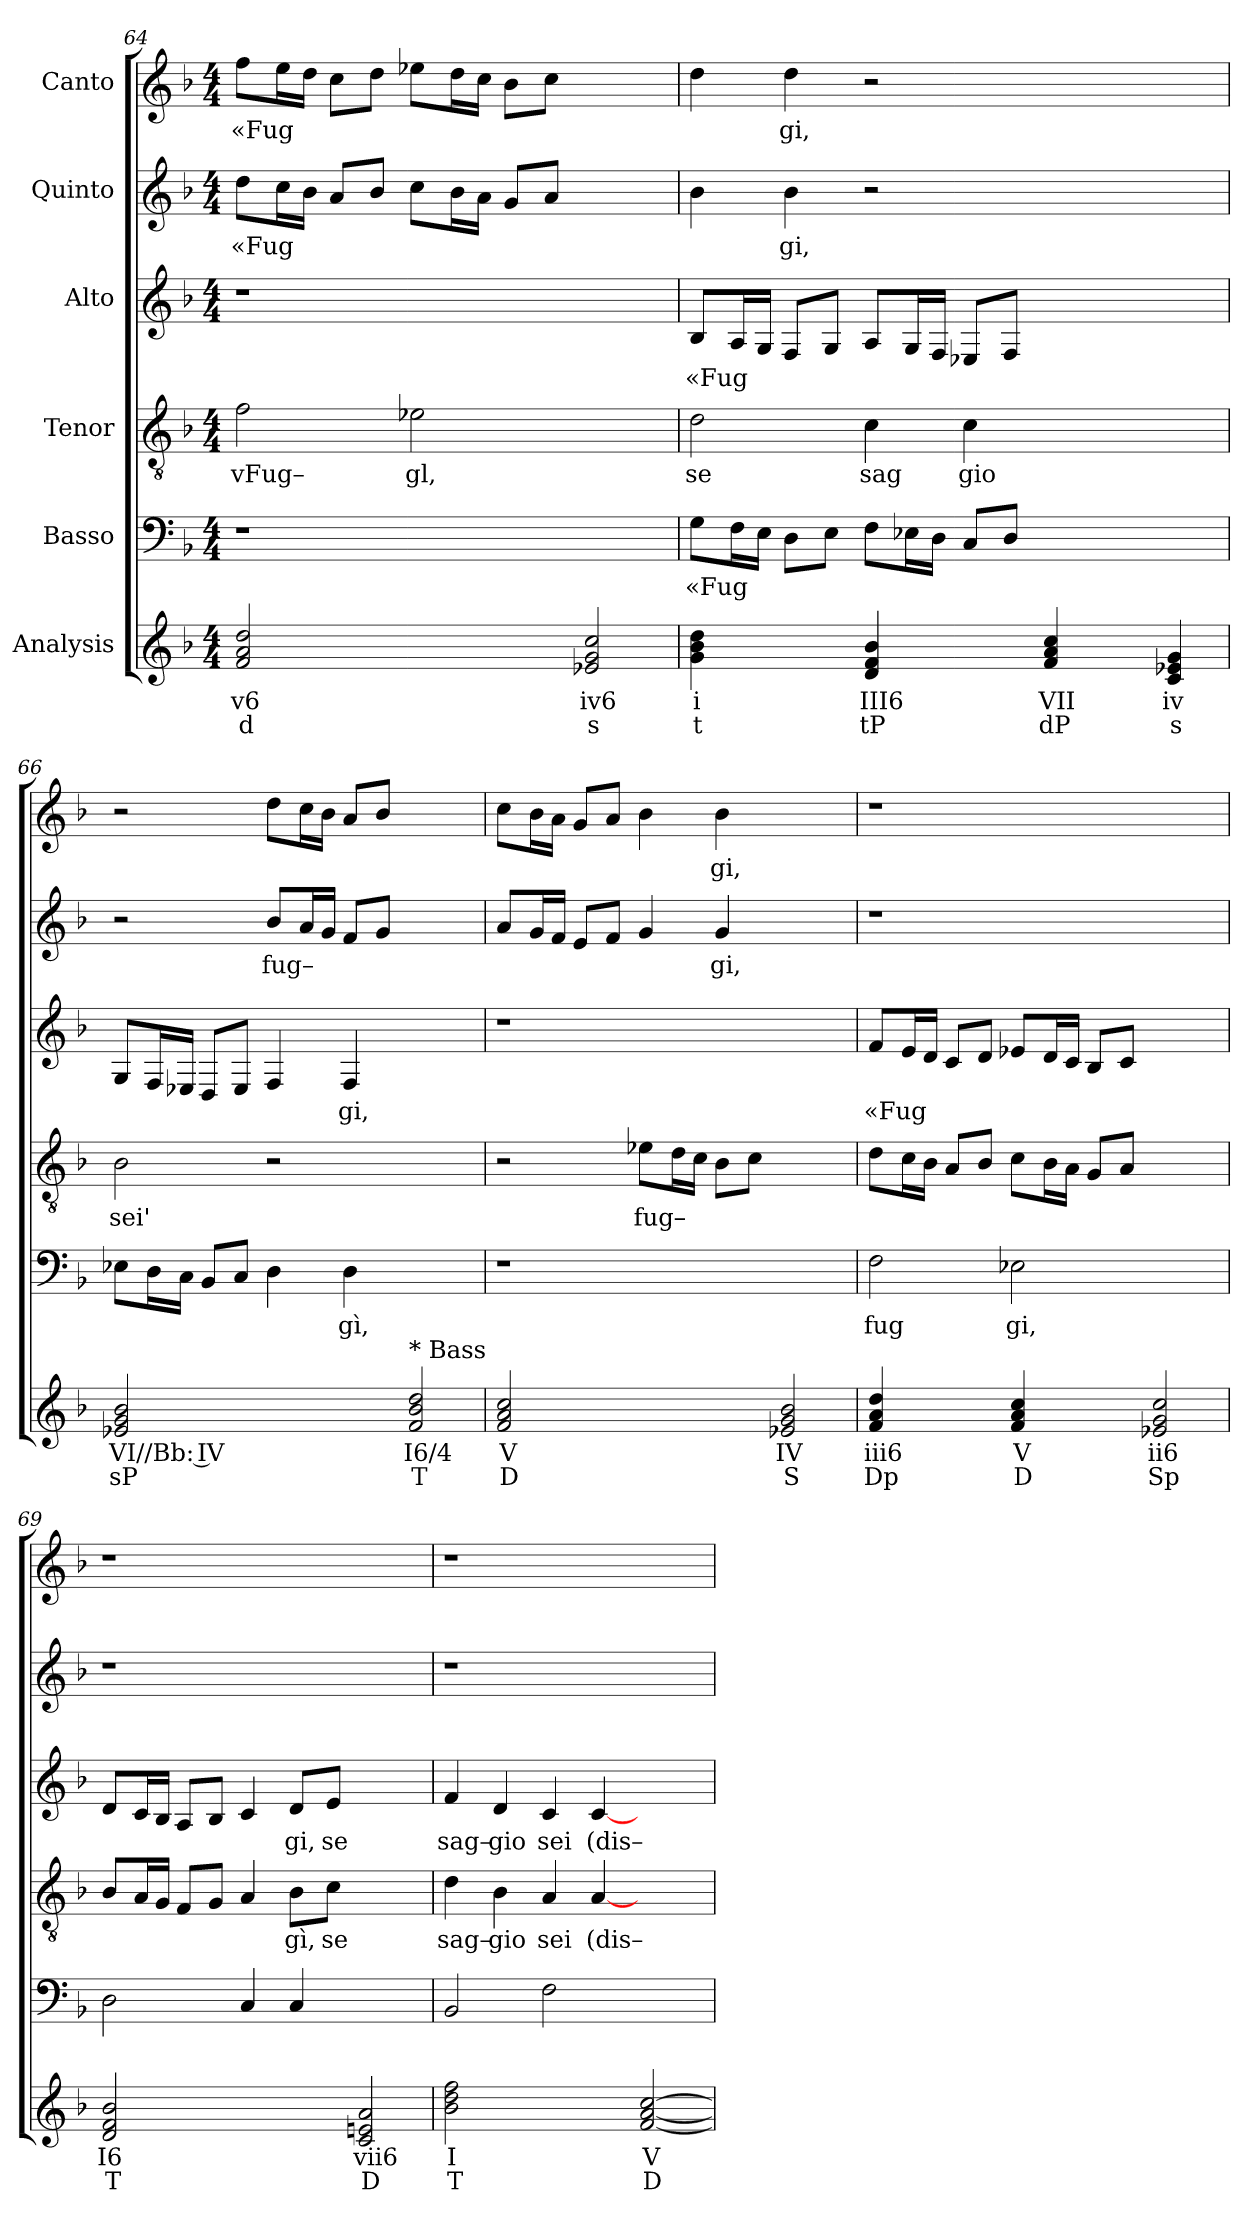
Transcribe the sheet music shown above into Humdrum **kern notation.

**kern	**text	**text	**kern	**text	**kern	**text	**kern	**text	**kern	**text	**kern	**text
*part6	*part6	*part6	*part5	*part5	*part4	*part4	*part3	*part3	*part2	*part2	*part1	*part1
*staff6	*staff6	*staff6	*staff5	*staff5	*staff4	*staff4	*staff3	*staff3	*staff2	*staff2	*staff1	*staff1
*I"Analysis	*	*	*I"Basso	*	*I"Tenor	*	*I"Alto	*	*I"Quinto	*	*I"Canto	*
*	*	*	*clefF4	*	*clefGv2	*	*clefG2	*	*clefG2	*	*clefG2	*
*k[b-]	*	*	*k[b-]	*	*k[b-]	*	*k[b-]	*	*k[b-]	*	*k[b-]	*
*	*	*	*F:	*	*F:	*	*F:	*	*F:	*	*F:	*
*M4/4	*	*	*M4/4	*	*M4/4	*	*M4/4	*	*M4/4	*	*M4/4	*
=64	=64	=64	=64	=64	=64	=64	=64	=64	=64	=64	=64	=64
!	!	!	!	!	!	!LO:LY:b	!	!	!	!	!	!
!	!	!	!	!	!	!	!	!	!	!LO:LY:b	!	!
!	!	!	!	!	!	!	!	!	!	!	!	!LO:LY:b
2f 2a 2dd	v6	d	1r	.	2f\	vFug–	1r	.	8dd\L	«Fug	8ff\L	«Fug
.	.	.	.	.	.	.	.	.	16cc\L	.	16ee\L	.
.	.	.	.	.	.	.	.	.	16b-\JJ	.	16dd\JJ	.
.	.	.	.	.	.	.	.	.	8a/L	.	8cc\L	.
.	.	.	.	.	.	.	.	.	8b-/J	.	8dd\J	.
!	!	!	!	!	!	!LO:LY:b	!	!	!	!	!	!
2ryy	.	.	.	.	2e-X\	gl,	.	.	8cc\L	.	8ee-X\L	.
.	.	.	.	.	.	.	.	.	16b-\L	.	16dd\L	.
.	.	.	.	.	.	.	.	.	16a\JJ	.	16cc\JJ	.
.	.	.	.	.	.	.	.	.	8g/L	.	8b-\L	.
.	.	.	.	.	.	.	.	.	8a/J	.	8cc\J	.
2e-X 2g 2cc	iv6	s	2ryy	.	2ryy	.	2ryy	.	2ryy	.	2ryy	.
=65	=65	=65	=65	=65	=65	=65	=65	=65	=65	=65	=65	=65
!	!	!	!	!LO:LY:b	!	!	!	!	!	!	!	!
!	!	!	!	!	!	!LO:LY:b	!	!	!	!	!	!
!	!	!	!	!	!	!	!	!LO:LY:b	!	!	!	!
4g 4b- 4dd	i	t	8G\L	«Fug	2d\	se	8B-/L	«Fug	4b-\	.	4dd\	.
.	.	.	16F\L	.	.	.	16A/L	.	.	.	.	.
.	.	.	16E\JJ	.	.	.	16G/JJ	.	.	.	.	.
!	!	!	!	!	!	!	!	!	!	!LO:LY:b	!	!
!	!	!	!	!	!	!	!	!	!	!	!	!LO:LY:b
4ryy	.	.	8D\L	.	.	.	8F/L	.	4b-\	gi,	4dd\	gi,
.	.	.	8E\J	.	.	.	8G/J	.	.	.	.	.
!	!	!	!	!	!	!LO:LY:b	!	!	!	!	!	!
4d 4f 4b-	III6	tP	8F\L	.	4c\	sag	8A/L	.	2r	.	2r	.
.	.	.	16E-X\L	.	.	.	16G/L	.	.	.	.	.
.	.	.	16D\JJ	.	.	.	16F/JJ	.	.	.	.	.
!	!	!	!	!	!	!LO:LY:b	!	!	!	!	!	!
4ryy	.	.	8C/L	.	4c\	gio	8E-X/L	.	.	.	.	.
.	.	.	8D/J	.	.	.	8F/J	.	.	.	.	.
4f 4a 4cc	VII	dP	2.ryy	.	2.ryy	.	2.ryy	.	2.ryy	.	2.ryy	.
4ryy	.	.	.	.	.	.	.	.	.	.	.	.
4c 4e-X 4g	iv	s	.	.	.	.	.	.	.	.	.	.
=66	=66	=66	=66	=66	=66	=66	=66	=66	=66	=66	=66	=66
!	!	!	!	!	!	!LO:LY:b	!	!	!	!	!	!
2e-X 2g 2b-	VI//Bb: IV	sP	8E-X\L	.	2B-\	sei'	8G/L	.	2r	.	2r	.
.	.	.	16D\L	.	.	.	16F/L	.	.	.	.	.
.	.	.	16C\JJ	.	.	.	16E-X/JJ	.	.	.	.	.
.	.	.	8BB-/L	.	.	.	8D/L	.	.	.	.	.
.	.	.	8C/J	.	.	.	8E-/J	.	.	.	.	.
!	!	!	!	!	!	!	!	!	!	!LO:LY:b	!	!
2ryy	.	.	4D\	.	2r	.	4F/	.	8b-/L	fug–	8dd\L	.
.	.	.	.	.	.	.	.	.	16a/L	.	16cc\L	.
.	.	.	.	.	.	.	.	.	16g/JJ	.	16b-\JJ	.
!	!	!	!	!LO:LY:b	!	!	!	!	!	!	!	!
!	!	!	!	!	!	!	!	!LO:LY:b	!	!	!	!
.	.	.	4D\	gì,	.	.	4F/	gi,	8f/L	.	8a/L	.
.	.	.	.	.	.	.	.	.	8g/J	.	8b-/J	.
!LO:TX:a:t=* Bass	!	!	!	!	!	!	!	!	!	!	!	!
2f 2b- 2dd	I6/4	T	2ryy	.	2ryy	.	2ryy	.	2ryy	.	2ryy	.
=67	=67	=67	=67	=67	=67	=67	=67	=67	=67	=67	=67	=67
2f 2a 2cc	V	D	1r	.	2r	.	1r	.	8a/L	.	8cc\L	.
.	.	.	.	.	.	.	.	.	16g/L	.	16b-\L	.
.	.	.	.	.	.	.	.	.	16f/JJ	.	16a\JJ	.
.	.	.	.	.	.	.	.	.	8e/L	.	8g/L	.
.	.	.	.	.	.	.	.	.	8f/J	.	8a/J	.
!	!	!	!	!	!	!LO:LY:b	!	!	!	!	!	!
2ryy	.	.	.	.	8e-X\L	fug–	.	.	4g/	.	4b-\	.
.	.	.	.	.	16d\L	.	.	.	.	.	.	.
.	.	.	.	.	16c\JJ	.	.	.	.	.	.	.
!	!	!	!	!	!	!	!	!	!	!LO:LY:b	!	!
!	!	!	!	!	!	!	!	!	!	!	!	!LO:LY:b
.	.	.	.	.	8B-\L	.	.	.	4g/	gi,	4b-\	gi,
.	.	.	.	.	8c\J	.	.	.	.	.	.	.
2e-X 2g 2b-	IV	S	2ryy	.	2ryy	.	2ryy	.	2ryy	.	2ryy	.
=68	=68	=68	=68	=68	=68	=68	=68	=68	=68	=68	=68	=68
!	!	!	!	!LO:LY:b	!	!	!	!	!	!	!	!
!	!	!	!	!	!	!	!	!LO:LY:b	!	!	!	!
4f 4a 4dd	iii6	Dp	2F\	fug	8d\L	.	8f/L	«Fug	1r	.	1r	.
.	.	.	.	.	16c\L	.	16e/L	.	.	.	.	.
.	.	.	.	.	16B-\JJ	.	16d/JJ	.	.	.	.	.
4ryy	.	.	.	.	8A/L	.	8c/L	.	.	.	.	.
.	.	.	.	.	8B-/J	.	8d/J	.	.	.	.	.
!	!	!	!	!LO:LY:b	!	!	!	!	!	!	!	!
4f 4a 4cc	V	D	2E-X\	gi,	8c\L	.	8e-X/L	.	.	.	.	.
.	.	.	.	.	16B-\L	.	16d/L	.	.	.	.	.
.	.	.	.	.	16A\JJ	.	16c/JJ	.	.	.	.	.
4ryy	.	.	.	.	8G/L	.	8B-/L	.	.	.	.	.
.	.	.	.	.	8A/J	.	8c/J	.	.	.	.	.
2e-X 2g 2cc	ii6	Sp	2ryy	.	2ryy	.	2ryy	.	2ryy	.	2ryy	.
=69	=69	=69	=69	=69	=69	=69	=69	=69	=69	=69	=69	=69
2d 2f 2b-	I6	T	2D\	.	8B-/L	.	8d/L	.	1r	.	1r	.
.	.	.	.	.	16A/L	.	16c/L	.	.	.	.	.
.	.	.	.	.	16G/JJ	.	16B-/JJ	.	.	.	.	.
.	.	.	.	.	8F/L	.	8A/L	.	.	.	.	.
.	.	.	.	.	8G/J	.	8B-/J	.	.	.	.	.
2ryy	.	.	4C/	.	4A/	.	4c/	.	.	.	.	.
!	!	!	!	!	!	!LO:LY:b	!	!	!	!	!	!
!	!	!	!	!	!	!	!	!LO:LY:b	!	!	!	!
.	.	.	4C/	.	8B-\L	gì,	8d/L	gi,	.	.	.	.
!	!	!	!	!	!	!LO:LY:b	!	!	!	!	!	!
!	!	!	!	!	!	!	!	!LO:LY:b	!	!	!	!
.	.	.	.	.	8c\J	se	8e/J	se	.	.	.	.
2c 2en 2a	vii6	D	2ryy	.	2ryy	.	2ryy	.	2ryy	.	2ryy	.
=70	=70	=70	=70	=70	=70	=70	=70	=70	=70	=70	=70	=70
!	!	!	!	!	!	!LO:LY:b	!	!	!	!	!	!
!	!	!	!	!	!	!	!	!LO:LY:b	!	!	!	!
2b- 2dd 2ff	I	T	2BB-/	.	4d\	sag–	4f/	sag–	1r	.	1r	.
!	!	!	!	!	!	!LO:LY:b	!	!	!	!	!	!
!	!	!	!	!	!	!	!	!LO:LY:b	!	!	!	!
.	.	.	.	.	4B-\	gio	4d/	gio	.	.	.	.
!	!	!	!	!	!	!LO:LY:b	!	!	!	!	!	!
!	!	!	!	!	!	!	!	!LO:LY:b	!	!	!	!
2ryy	.	.	2F\	.	4A/	sei	4c/	sei	.	.	.	.
!	!	!	!	!	!	!LO:LY:b	!	!	!	!	!	!
!	!	!	!	!	!	!	!	!LO:LY:b	!	!	!	!
.	.	.	.	.	[4A/	(dis–	[4c/	(dis–	.	.	.	.
[2f [2a [2cc	V	D	2ryy	.	2ryy	.	2ryy	.	2ryy	.	2ryy	.
=	=	=	=	=	=	=	=	=	=	=	=	=
*-	*-	*-	*-	*-	*-	*-	*-	*-	*-	*-	*-	*-
